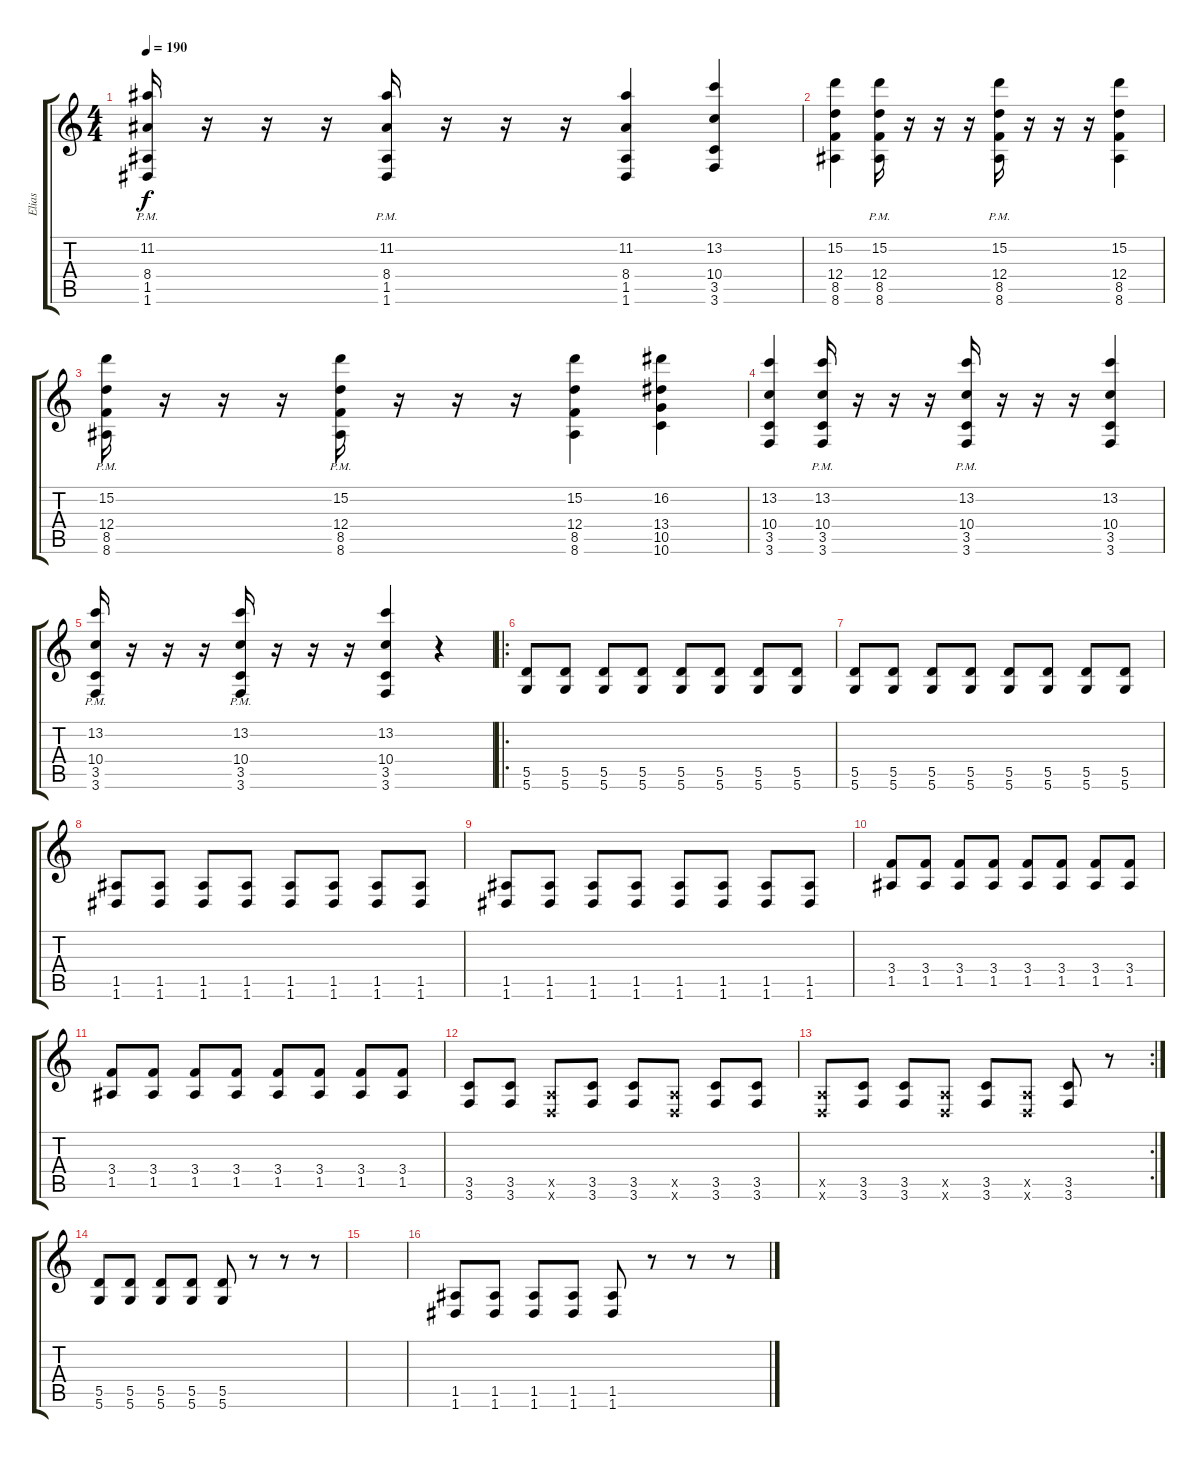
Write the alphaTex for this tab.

\track ("Elias" "Elias") {instrument distortionguitar}
\staff {score tabs}
\tuning (E4 B3 G3 D3 A2 D2) {hide}
\ts (4 4)
\tempo 190
\clef g2
\ks c
(11.2 8.4{pm} 1.5{pm} 1.6{pm}).16{dy f} r.16 r.16 r.16 (11.2 8.4{pm} 1.5{pm} 1.6{pm}).16 r.16 r.16 r.16 (11.2 8.4 1.5 1.6).4 (13.2 10.4 3.5 3.6).4 |
(15.2 12.4 8.5 8.6).4 (15.2 12.4{pm} 8.5{pm} 8.6{pm}).16 r.16 r.16 r.16 (15.2 12.4{pm} 8.5{pm} 8.6{pm}).16 r.16 r.16 r.16 (15.2 12.4 8.5 8.6).4 |
(15.2 12.4{pm} 8.5{pm} 8.6{pm}).16 r.16 r.16 r.16 (15.2 12.4{pm} 8.5{pm} 8.6{pm}).16 r.16 r.16 r.16 (15.2 12.4 8.5 8.6).4 (16.2 13.4 10.5 10.6).4 |
(13.2 10.4 3.5 3.6).4 (13.2 10.4{pm} 3.5{pm} 3.6{pm}).16 r.16 r.16 r.16 (13.2 10.4{pm} 3.5{pm} 3.6{pm}).16 r.16 r.16 r.16 (13.2 10.4 3.5 3.6).4 |
(13.2 10.4{pm} 3.5{pm} 3.6{pm}).16 r.16 r.16 r.16 (13.2 10.4{pm} 3.5{pm} 3.6{pm}).16 r.16 r.16 r.16 (13.2 10.4 3.5 3.6).4 r.4 |
\ro
(5.5 5.6).8 (5.5 5.6).8 (5.5 5.6).8 (5.5 5.6).8 (5.5 5.6).8 (5.5 5.6).8 (5.5 5.6).8 (5.5 5.6).8 |
(5.5 5.6).8 (5.5 5.6).8 (5.5 5.6).8 (5.5 5.6).8 (5.5 5.6).8 (5.5 5.6).8 (5.5 5.6).8 (5.5 5.6).8 |
(1.5 1.6).8 (1.5 1.6).8 (1.5 1.6).8 (1.5 1.6).8 (1.5 1.6).8 (1.5 1.6).8 (1.5 1.6).8 (1.5 1.6).8 |
(1.5 1.6).8 (1.5 1.6).8 (1.5 1.6).8 (1.5 1.6).8 (1.5 1.6).8 (1.5 1.6).8 (1.5 1.6).8 (1.5 1.6).8 |
(3.4 1.5).8 (3.4 1.5).8 (3.4 1.5).8 (3.4 1.5).8 (3.4 1.5).8 (3.4 1.5).8 (3.4 1.5).8 (3.4 1.5).8 |
(3.4 1.5).8 (3.4 1.5).8 (3.4 1.5).8 (3.4 1.5).8 (3.4 1.5).8 (3.4 1.5).8 (3.4 1.5).8 (3.4 1.5).8 |
(3.5 3.6).8 (3.5 3.6).8 (0.5{x} 0.6{x}).8 (3.5 3.6).8 (3.5 3.6).8 (0.5{x} 0.6{x}).8 (3.5 3.6).8 (3.5 3.6).8 |
\rc 2
(0.5{x} 0.6{x}).8 (3.5 3.6).8 (3.5 3.6).8 (0.5{x} 0.6{x}).8 (3.5 3.6).8 (0.5{x} 0.6{x}).8 (3.5 3.6).8 r.8 |
(5.5 5.6).8 (5.5 5.6).8 (5.5 5.6).8 (5.5 5.6).8 (5.5 5.6).8 r.8 r.8 r.8 |
|
(1.5 1.6).8 (1.5 1.6).8 (1.5 1.6).8 (1.5 1.6).8 (1.5 1.6).8 r.8 r.8 r.8
